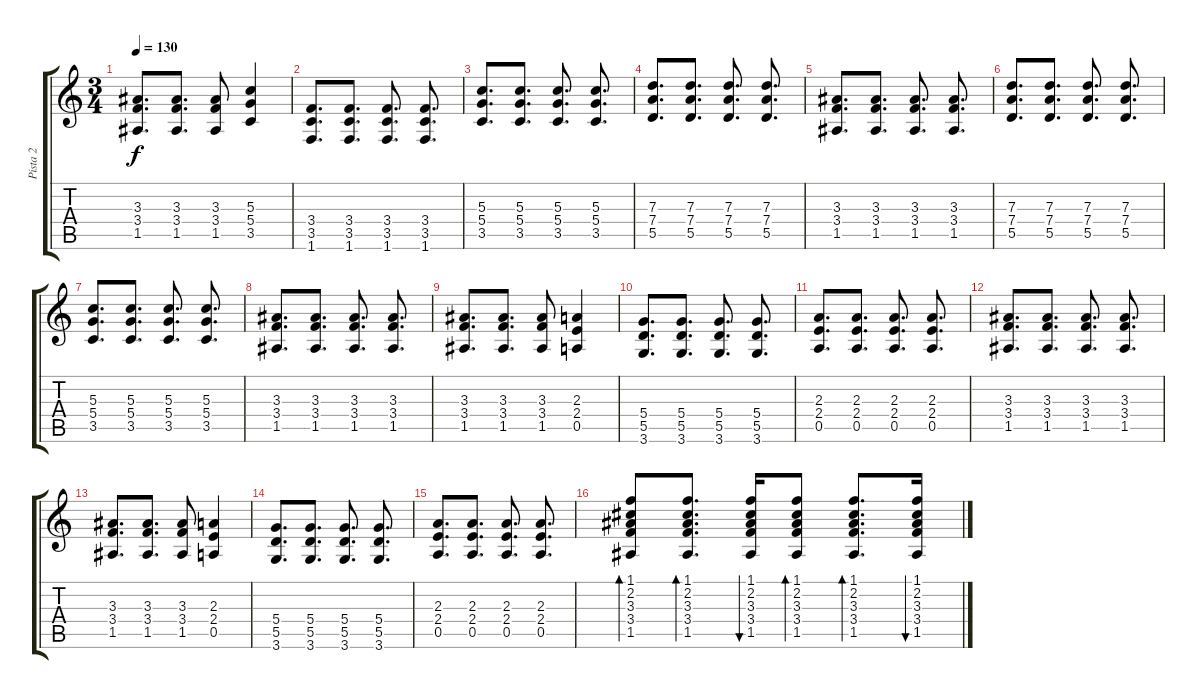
\track ("Pista 2" "Pista 2") {instrument distortionguitar}
\staff {score tabs}
\tuning (E4 B3 G3 D3 A2 E2) {hide}
\ts (3 4)
\tempo 130
\clef g2
\ks c
(3.3 3.4 1.5).8{d dy f} (3.3 3.4 1.5).8{d} (3.3 3.4 1.5).8 (5.3 5.4 3.5).4 |
(3.4 3.5 1.6).8{d volume 7 instrument overdrivenguitar} (3.4 3.5 1.6).8{d} (3.4 3.5 1.6).8{d} (3.4 3.5 1.6).8{d} |
(5.3 5.4 3.5).8{d} (5.3 5.4 3.5).8{d} (5.3 5.4 3.5).8{d} (5.3 5.4 3.5).8{d} |
(7.3 7.4 5.5).8{d} (7.3 7.4 5.5).8{d} (7.3 7.4 5.5).8{d} (7.3 7.4 5.5).8{d} |
(3.3 3.4 1.5).8{d} (3.3 3.4 1.5).8{d} (3.3 3.4 1.5).8{d} (3.3 3.4 1.5).8{d} |
(7.3 7.4 5.5).8{d} (7.3 7.4 5.5).8{d} (7.3 7.4 5.5).8{d} (7.3 7.4 5.5).8{d} |
(5.3 5.4 3.5).8{d} (5.3 5.4 3.5).8{d} (5.3 5.4 3.5).8{d} (5.3 5.4 3.5).8{d} |
(3.3 3.4 1.5).8{d} (3.3 3.4 1.5).8{d} (3.3 3.4 1.5).8{d} (3.3 3.4 1.5).8{d} |
(3.3 3.4 1.5).8{d} (3.3 3.4 1.5).8{d} (3.3 3.4 1.5).8 (2.3 2.4 0.5).4 |
(5.4 5.5 3.6).8{d} (5.4 5.5 3.6).8{d} (5.4 5.5 3.6).8{d} (5.4 5.5 3.6).8{d} |
(2.3 2.4 0.5).8{d} (2.3 2.4 0.5).8{d} (2.3 2.4 0.5).8{d} (2.3 2.4 0.5).8{d} |
(3.3 3.4 1.5).8{d} (3.3 3.4 1.5).8{d} (3.3 3.4 1.5).8{d} (3.3 3.4 1.5).8{d} |
(3.3 3.4 1.5).8{d} (3.3 3.4 1.5).8{d} (3.3 3.4 1.5).8 (2.3 2.4 0.5).4 |
(5.4 5.5 3.6).8{d} (5.4 5.5 3.6).8{d} (5.4 5.5 3.6).8{d} (5.4 5.5 3.6).8{d} |
(2.3 2.4 0.5).8{d} (2.3 2.4 0.5).8{d} (2.3 2.4 0.5).8{d} (2.3 2.4 0.5).8{d} |
(1.1 2.2 3.3 3.4 1.5).8{bd 30 instrument acousticguitarsteel} (1.1 2.2 3.3 3.4 1.5).8{d bd 30} (1.1 2.2 3.3 3.4 1.5).16{bu 30} (1.1 2.2 3.3 3.4 1.5).8{bd 30} (1.1 2.2 3.3 3.4 1.5).8{d bd 30} (1.1 2.2 3.3 3.4 1.5).16{bu 30}
